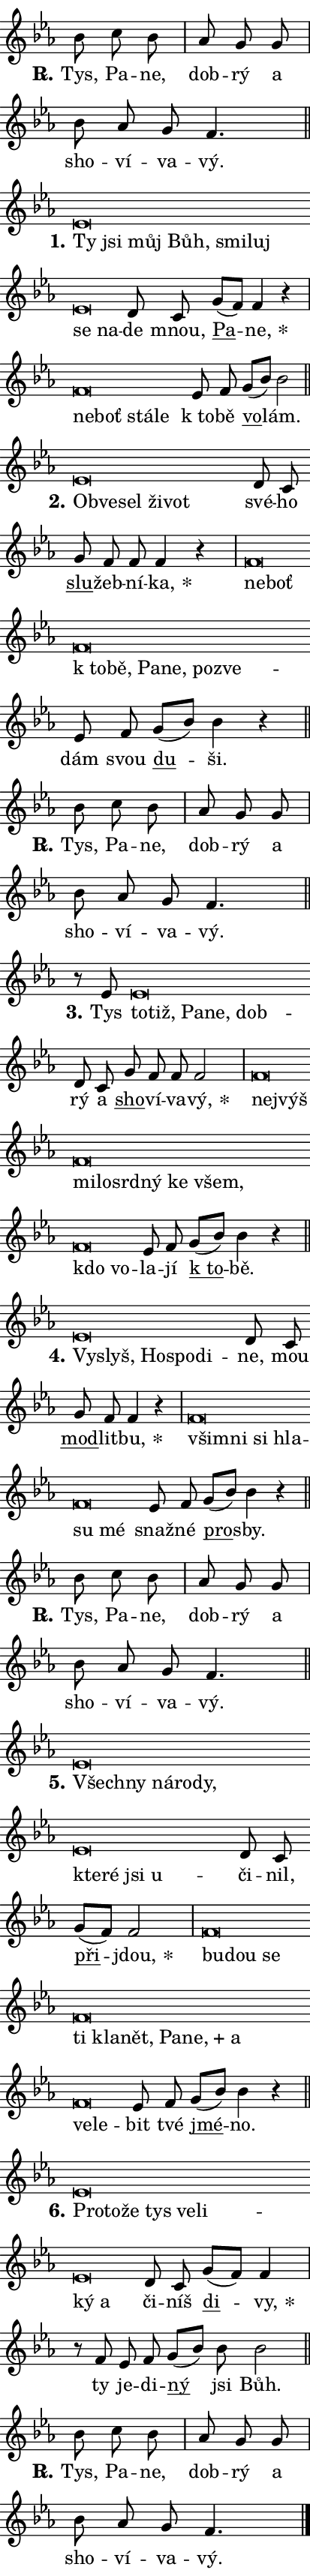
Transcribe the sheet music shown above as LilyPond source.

\version "2.22.1"
\header { tagline = "" }
\paper {
  indent = 0\cm
  top-margin = 0\cm
  right-margin = 0\cm
  bottom-margin = 0\cm
  left-margin = 0\cm
  paper-width = 7\cm
  page-breaking = #ly:one-page-breaking
  system-system-spacing.basic-distance = #11
  score-system-spacing.basic-distance = #11
  ragged-last = ##f
}


%% Author: Thomas Morley
%% https://lists.gnu.org/archive/html/lilypond-user/2020-05/msg00002.html
#(define (line-position grob)
"Returns position of @var[grob} in current system:
   @code{'start}, if at first time-step
   @code{'end}, if at last time-step
   @code{'middle} otherwise
"
  (let* ((col (ly:item-get-column grob))
         (ln (ly:grob-object col 'left-neighbor))
         (rn (ly:grob-object col 'right-neighbor))
         (col-to-check-left (if (ly:grob? ln) ln col))
         (col-to-check-right (if (ly:grob? rn) rn col))
         (break-dir-left
           (and
             (ly:grob-property col-to-check-left 'non-musical #f)
             (ly:item-break-dir col-to-check-left)))
         (break-dir-right
           (and
             (ly:grob-property col-to-check-right 'non-musical #f)
             (ly:item-break-dir col-to-check-right))))
        (cond ((eqv? 1 break-dir-left) 'start)
              ((eqv? -1 break-dir-right) 'end)
              (else 'middle))))

#(define (tranparent-at-line-position vctor)
  (lambda (grob)
  "Relying on @code{line-position} select the relevant enry from @var{vctor}.
Used to determine transparency,"
    (case (line-position grob)
      ((end) (not (vector-ref vctor 0)))
      ((middle) (not (vector-ref vctor 1)))
      ((start) (not (vector-ref vctor 2))))))

noteHeadBreakVisibility =
#(define-music-function (break-visibility)(vector?)
"Makes @code{NoteHead}s transparent relying on @var{break-visibility}"
#{
  \override NoteHead.transparent =
    #(tranparent-at-line-position break-visibility)
#})

#(define delete-ledgers-for-transparent-note-heads
  (lambda (grob)
    "Reads whether a @code{NoteHead} is transparent.
If so this @code{NoteHead} is removed from @code{'note-heads} from
@var{grob}, which is supposed to be @code{LedgerLineSpanner}.
As a result ledgers are not printed for this @code{NoteHead}"
    (let* ((nhds-array (ly:grob-object grob 'note-heads))
           (nhds-list
             (if (ly:grob-array? nhds-array)
                 (ly:grob-array->list nhds-array)
                 '()))
           ;; Relies on the transparent-property being done before
           ;; Staff.LedgerLineSpanner.after-line-breaking is executed.
           ;; This is fragile ...
           (to-keep
             (remove
               (lambda (nhd)
                 (ly:grob-property nhd 'transparent #f))
               nhds-list)))
      ;; TODO find a better method to iterate over grob-arrays, similiar
      ;; to filter/remove etc for lists
      ;; For now rebuilt from scratch
      (set! (ly:grob-object grob 'note-heads)  '())
      (for-each
        (lambda (nhd)
          (ly:pointer-group-interface::add-grob grob 'note-heads nhd))
        to-keep))))

hideNotes = {
  \noteHeadBreakVisibility #begin-of-line-visible
}
unHideNotes = {
  \noteHeadBreakVisibility #all-visible
}

% work-around for resetting accidentals
% https://lilypond.org/doc/v2.23/Documentation/notation/displaying-rhythms#unmetered-music
cadenzaMeasure = {
  \cadenzaOff
  \partial 1024 s1024
  \cadenzaOn
}

#(define-markup-command (accent layout props text) (markup?)
  "Underline accented syllable"
  (interpret-markup layout props
    #{\markup \override #'(offset . 4.3) \underline { #text }#}))

responsum = \markup \concat {
  "R" \hspace #-1.05 \path #0.1 #'((moveto 0 0.07) (lineto 0.9 0.8)) \hspace #0.05 "."
}

\layout {
    \context {
        \Staff
        \remove "Time_signature_engraver"
        \override LedgerLineSpanner.after-line-breaking = #delete-ledgers-for-transparent-note-heads
    }
    \context {
        \Voice {
            \override NoteHead.output-attributes = #'((class . "notehead"))
            \override Hairpin.height = #0.55
        }
    }
    \context {
        \Lyrics {
            \override StanzaNumber.output-attributes = #'((class . "stanzanumber"))
            \override LyricSpace.minimum-distance = #0.9
            \override LyricText.font-name = #"TeX Gyre Schola"
            \override LyricText.font-size = 1
            \override StanzaNumber.font-name = #"TeX Gyre Schola Bold"
            \override StanzaNumber.font-size = 1
        }
    }
}

% magnetic-lyrics.ily
%
%   written by
%     Jean Abou Samra <jean@abou-samra.fr>
%     Werner Lemberg <wl@gnu.org>
%
%   adapted by
%     Jiri Hon <jiri.hon@gmail.com>
%
% Version 2022-Apr-15

% https://www.mail-archive.com/lilypond-user@gnu.org/msg149350.html

#(define (Left_hyphen_pointer_engraver context)
   "Collect syllable-hyphen-syllable occurrences in lyrics and store
them in properties.  This engraver only looks to the left.  For
example, if the lyrics input is @code{foo -- bar}, it does the
following.

@itemize @bullet
@item
Set the @code{text} property of the @code{LyricHyphen} grob between
@q{foo} and @q{bar} to @code{foo}.

@item
Set the @code{left-hyphen} property of the @code{LyricText} grob with
text @q{foo} to the @code{LyricHyphen} grob between @q{foo} and
@q{bar}.
@end itemize

Use this auxiliary engraver in combination with the
@code{lyric-@/text::@/apply-@/magnetic-@/offset!} hook."
   (let ((hyphen #f)
         (text #f))
     (make-engraver
      (acknowledgers
       ((lyric-syllable-interface engraver grob source-engraver)
        (set! text grob)))
      (end-acknowledgers
       ((lyric-hyphen-interface engraver grob source-engraver)
        ;(when (not (grob::has-interface grob 'lyric-space-interface))
          (set! hyphen grob)));)
      ((stop-translation-timestep engraver)
       (when (and text hyphen)
         (ly:grob-set-object! text 'left-hyphen hyphen))
       (set! text #f)
       (set! hyphen #f)))))

#(define (lyric-text::apply-magnetic-offset! grob)
   "If the space between two syllables is less than the value in
property @code{LyricText@/.details@/.squash-threshold}, move the right
syllable to the left so that it gets concatenated with the left
syllable.

Use this function as a hook for
@code{LyricText@/.after-@/line-@/breaking} if the
@code{Left_@/hyphen_@/pointer_@/engraver} is active."
   (let ((hyphen (ly:grob-object grob 'left-hyphen #f)))
     (when hyphen
       (let ((left-text (ly:spanner-bound hyphen LEFT)))
         (when (grob::has-interface left-text 'lyric-syllable-interface)
           (let* ((common (ly:grob-common-refpoint grob left-text X))
                  (this-x-ext (ly:grob-extent grob common X))
                  (left-x-ext
                   (begin
                     ;; Trigger magnetism for left-text.
                     (ly:grob-property left-text 'after-line-breaking)
                     (ly:grob-extent left-text common X)))
                  ;; `delta` is the gap width between two syllables.
                  (delta (- (interval-start this-x-ext)
                            (interval-end left-x-ext)))
                  (details (ly:grob-property grob 'details))
                  (threshold (assoc-get 'squash-threshold details 0.2)))
             (when (< delta threshold)
               (let* (;; We have to manipulate the input text so that
                      ;; ligatures crossing syllable boundaries are not
                      ;; disabled.  For languages based on the Latin
                      ;; script this is essentially a beautification.
                      ;; However, for non-Western scripts it can be a
                      ;; necessity.
                      (lt (ly:grob-property left-text 'text))
                      (rt (ly:grob-property grob 'text))
                      (is-space (grob::has-interface hyphen 'lyric-space-interface))
                      (space (if is-space " " ""))
                      (space-markup (grob-interpret-markup grob " "))
                      (space-size (interval-length (ly:stencil-extent space-markup X)))
                      (extra-delta (if is-space space-size 0))
                      ;; Append new syllable.
                      (ltrt-space (if (and (string? lt) (string? rt))
                                (string-append lt space rt)
                                (make-concat-markup (list lt space rt))))
                      ;; Right-align `ltrt` to the right side.
                      (ltrt-space-markup (grob-interpret-markup
                               grob
                               (make-translate-markup
                                (cons (interval-length this-x-ext) 0)
                                (make-right-align-markup ltrt-space)))))
                 (begin
                   ;; Don't print `left-text`.
                   (ly:grob-set-property! left-text 'stencil #f)
                   ;; Set text and stencil (which holds all collected
                   ;; syllables so far) and shift it to the left.
                   (ly:grob-set-property! grob 'text ltrt-space)
                   (ly:grob-set-property! grob 'stencil ltrt-space-markup)
                   (ly:grob-translate-axis! grob (- (- delta extra-delta)) X))))))))))


#(define (lyric-hyphen::displace-bounds-first grob)
   ;; Make very sure this callback isn't triggered too early.
   (let ((left (ly:spanner-bound grob LEFT))
         (right (ly:spanner-bound grob RIGHT)))
     (ly:grob-property left 'after-line-breaking)
     (ly:grob-property right 'after-line-breaking)
     (ly:lyric-hyphen::print grob)))

squashThreshold = #0.4

\layout {
  \context {
    \Lyrics
    \consists #Left_hyphen_pointer_engraver
    \override LyricText.after-line-breaking =
      #lyric-text::apply-magnetic-offset!
    \override LyricHyphen.stencil = #lyric-hyphen::displace-bounds-first
    \override LyricText.details.squash-threshold = \squashThreshold
    \override LyricHyphen.minimum-distance = 0
    \override LyricHyphen.minimum-length = \squashThreshold
  }
}

squash = \override LyricText.details.squash-threshold = 9999
unSquash = \override LyricText.details.squash-threshold = \squashThreshold

left = \override LyricText.self-alignment-X = #LEFT
unLeft = \revert LyricText.self-alignment-X

starOffset = #(lambda (grob) 
                (let ((x_offset (ly:self-alignment-interface::aligned-on-x-parent grob)))
                  (if (= x_offset 0) 0 (+ x_offset 1.2))))

star = #(define-music-function (syllable)(string?)
"Append star separator at the end of a syllable"
#{
  \once \override LyricText.X-offset = #starOffset
  \lyricmode { \markup {
    #syllable
    \override #'((font-name . "TeX Gyre Schola Bold")) \hspace #0.2 \lower #0.65 \larger "*"
  } }
#})

starAccent = #(define-music-function (syllable)(string?)
"Append star separator at the end of a syllable and make accent"
#{
  \once \override LyricText.X-offset = #starOffset
  \lyricmode { \markup {
    \accent #syllable
    \override #'((font-name . "TeX Gyre Schola Bold")) \hspace #0.2 \lower #0.65 \larger "*"
  } }
#})

breath = #(define-music-function (syllable)(string?)
"Append breathing indicator at the end of a syllable"
#{
  \lyricmode { \markup { #syllable "+" } }
#})

optionalBreath = #(define-music-function (syllable)(string?)
"Append optional breathing indicator at the end of a syllable"
#{
  \lyricmode { \markup { #syllable "(+)" } }
#})


\score {
    <<
        \new Voice = "melody" { \cadenzaOn \key es \major \relative { bes'8 c bes \cadenzaMeasure \bar "|" as g g \cadenzaMeasure \bar "|" bes as g f4. \cadenzaMeasure \bar "||" \break }
\relative { es'\breve*1/16 \hideNotes \breve*1/16 \bar "" \breve*1/16 \bar "" \breve*1/16 \bar "" \breve*1/16 \bar "" \breve*1/16 \bar "" \breve*1/16 \breve*1/16 \bar "" \unHideNotes d8 c \bar "" g'[( f)] f4 r \cadenzaMeasure \bar "|" f\breve*1/16 \hideNotes \breve*1/16 \bar "" \breve*1/16 \breve*1/16 \bar "" \unHideNotes es8 f \bar "" g[( bes)] bes2 \cadenzaMeasure \bar "||" \break }
\relative { es'\breve*1/16 \hideNotes \breve*1/16 \bar "" \breve*1/16 \bar "" \breve*1/16 \breve*1/16 \bar "" \unHideNotes d8 c \bar "" g' f f f4 r \cadenzaMeasure \bar "|" f\breve*1/16 \hideNotes \breve*1/16 \bar "" \breve*1/16 \bar "" \breve*1/16 \bar "" \breve*1/16 \bar "" \breve*1/16 \bar "" \breve*1/16 \breve*1/16 \bar "" \unHideNotes es8 f \bar "" g[( bes)] bes4 r \cadenzaMeasure \bar "||" \break }
\relative { bes'8 c bes \cadenzaMeasure \bar "|" as g g \cadenzaMeasure \bar "|" bes as g f4. \cadenzaMeasure \bar "||" \break }
\relative { r8 es'8 es\breve*1/16 \hideNotes \breve*1/16 \bar "" \breve*1/16 \bar "" \breve*1/16 \breve*1/16 \bar "" \unHideNotes d8 c \bar "" g' f f f2 \cadenzaMeasure \bar "|" f\breve*1/16 \hideNotes \breve*1/16 \bar "" \breve*1/16 \bar "" \breve*1/16 \bar "" \breve*1/16 \bar "" \breve*1/16 \bar "" \breve*1/16 \bar "" \breve*1/16 \bar "" \breve*1/16 \breve*1/16 \bar "" \unHideNotes es8 f \bar "" g[( bes)] bes4 r \cadenzaMeasure \bar "||" \break }
\relative { es'\breve*1/16 \hideNotes \breve*1/16 \bar "" \breve*1/16 \bar "" \breve*1/16 \breve*1/16 \bar "" \unHideNotes d8 c \bar "" g' f f4 r \cadenzaMeasure \bar "|" f\breve*1/16 \hideNotes \breve*1/16 \bar "" \breve*1/16 \bar "" \breve*1/16 \bar "" \breve*1/16 \breve*1/16 \bar "" \unHideNotes es8 f \bar "" g[( bes)] bes4 r \cadenzaMeasure \bar "||" \break }
\relative { bes'8 c bes \cadenzaMeasure \bar "|" as g g \cadenzaMeasure \bar "|" bes as g f4. \cadenzaMeasure \bar "||" \break }
\relative { es'\breve*1/16 \hideNotes \breve*1/16 \bar "" \breve*1/16 \bar "" \breve*1/16 \bar "" \breve*1/16 \bar "" \breve*1/16 \bar "" \breve*1/16 \bar "" \breve*1/16 \breve*1/16 \bar "" \unHideNotes d8 c \bar "" g'[( f)] f2 \cadenzaMeasure \bar "|" f\breve*1/16 \hideNotes \breve*1/16 \bar "" \breve*1/16 \bar "" \breve*1/16 \bar "" \breve*1/16 \bar "" \breve*1/16 \bar "" \breve*1/16 \bar "" \breve*1/16 \bar "" \breve*1/16 \bar "" \breve*1/16 \breve*1/16 \bar "" \unHideNotes es8 f \bar "" g[( bes)] bes4 r \cadenzaMeasure \bar "||" \break }
\relative { es'\breve*1/16 \hideNotes \breve*1/16 \bar "" \breve*1/16 \bar "" \breve*1/16 \bar "" \breve*1/16 \bar "" \breve*1/16 \bar "" \breve*1/16 \breve*1/16 \bar "" \unHideNotes d8 c \bar "" g'[( f)] f4 \cadenzaMeasure \bar "|" r8 f8 es8 f \bar "" g[( bes)] bes bes2 \cadenzaMeasure \bar "||" \break }
\relative { bes'8 c bes \cadenzaMeasure \bar "|" as g g \cadenzaMeasure \bar "|" bes as g f4. \cadenzaMeasure \bar "||" \break } \bar "|." }
        \new Lyrics \lyricsto "melody" { \lyricmode { \set stanza = \responsum
Tys, Pa -- ne, dob -- rý a sho -- ví -- va -- vý.
\set stanza = "1."
\left Ty \squash jsi můj Bůh, smi -- luj se na -- \unLeft \unSquash de mnou, \markup \accent Pa -- \star ne, \left ne -- \squash boť stá -- le \unLeft \unSquash "k to" -- bě \markup \accent vo -- lám.
\set stanza = "2."
\left Ob -- \squash ve -- sel ži -- vot \unLeft \unSquash své -- ho \markup \accent slu -- žeb -- ní -- \star ka, \left ne -- \squash boť "k to" -- bě, Pa -- ne, po -- zve -- \unLeft \unSquash dám svou \markup \accent du -- ši.
\set stanza = \responsum
Tys, Pa -- ne, dob -- rý a sho -- ví -- va -- vý.
\set stanza = "3."
Tys \left to -- \squash tiž, Pa -- ne, dob -- \unLeft \unSquash rý a \markup \accent sho -- ví -- va -- \star vý, \left nej -- \squash výš mi -- lo -- srd -- ný ke všem, kdo vo -- \unLeft \unSquash la -- jí \markup \accent "k to" -- bě.
\set stanza = "4."
\left Vy -- \squash slyš, Ho -- spo -- di -- \unLeft \unSquash ne, mou \markup \accent mod -- lit -- \star bu, \left všim -- \squash ni si hla -- su mé \unLeft \unSquash snaž -- né \markup \accent pro -- sby.
\set stanza = \responsum
Tys, Pa -- ne, dob -- rý a sho -- ví -- va -- vý.
\set stanza = "5."
\left Všech -- \squash ny ná -- ro -- dy, kte -- ré jsi u -- \unLeft \unSquash či -- nil, \markup \accent při -- \star jdou, \left bu -- \squash dou se ti kla -- nět, Pa -- \breath "ne," a ve -- le -- \unLeft \unSquash bit tvé \markup \accent jmé -- no.
\set stanza = "6."
\left Pro -- \squash to -- že tys ve -- li -- ký a \unLeft \unSquash či -- níš \markup \accent di -- \star vy, ty je -- di -- \markup \accent ný jsi Bůh.
\set stanza = \responsum
Tys, Pa -- ne, dob -- rý a sho -- ví -- va -- vý. } }
    >>
    \layout {}
}
